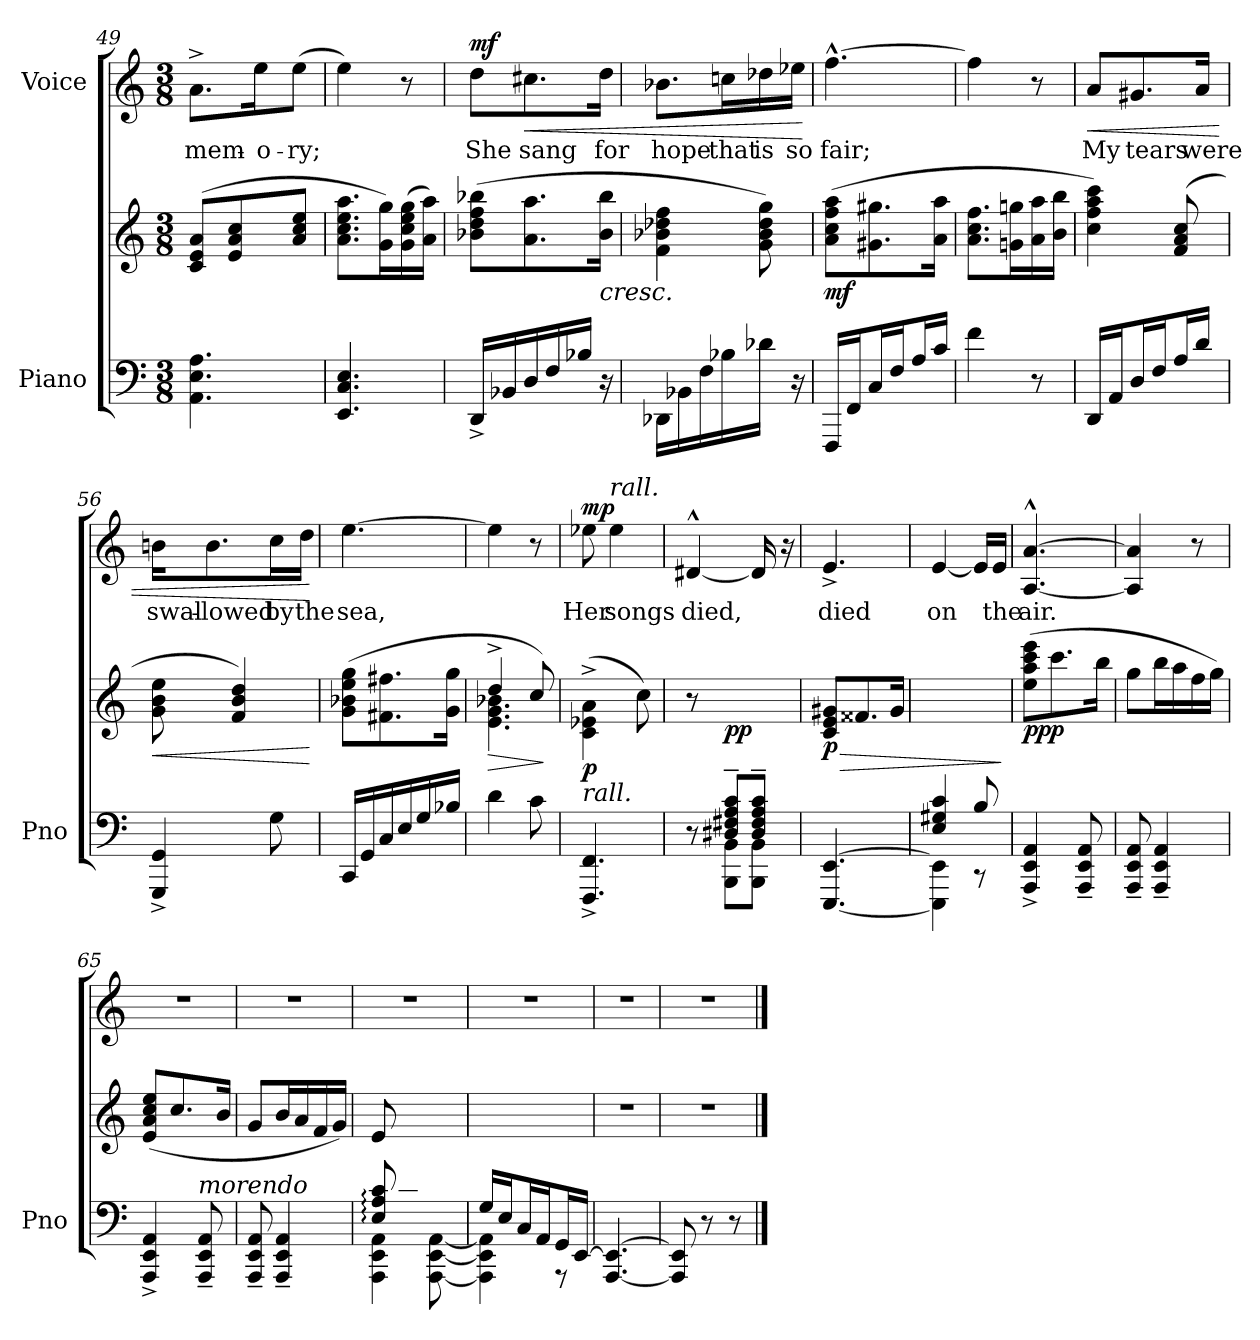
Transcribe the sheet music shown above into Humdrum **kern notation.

**kern	**kern	**dynam	**kern	**text	**dynam
*part2	*part2	*part2	*part1	*part1	*part1
*staff3	*staff2	*staff2/3	*staff1	*staff1	*staff1
*I"Piano	*	*	*I"Voice	*	*
*I'Pno	*	*	*	*	*
*clefF4	*clefG2	*	*clefG2	*	*
*k[]	*k[]	*	*k[]	*	*
*M3/8	*M3/8	*	*M3/8	*	*
=49	=49	=49	=49	=49	=49
4.AA\ 4.E\ 4.A\	(>8c/ 8e/ 8a/L	.	8.a^>\L	mem-	.
.	8e/ 8a/ 8cc/	.	.	.	.
.	.	.	16ee\K	-o-	.
.	8a/ 8cc/ 8ee/J	.	(8ee\J	-ry;	.
=50	=50	=50	=50	=50	=50
4.EE/ 4.C/ 4.E/	8.a\ 8.cc\ 8.ee\ 8.aa\L	.	4ee\)	.	.
.	16g\ 16gg\L)	.	.	.	.
.	(16g\ 16cc\ 16ee\ 16gg\	.	8r	.	.
.	16a\ 16aa\JJ)	.	.	.	.
=51	=51	=51	=51	=51	=51
!	!	!	!	!	!LO:DY:a
16DD^/LL	(8b-X\ 8dd\ 8ff\ 8bb-X\L	.	8dd\L	She	mf
16BB-X/	.	.	.	.	.
!	!	!	!	!	!LO:HP:b
16D/	8.a\ 8.aa\	.	8.cc#X\	sang	<
16F/	.	.	.	.	.
16B-X/JJ	.	.	.	.	.
!	!LO:TX:b:i:t=cresc.	!	!	!	!
16r	16b-\ 16bb-\Jk	.	16dd\Jk	for	.
=52	=52	=52	=52	=52	=52
16DD-X\LL	4f\ 4b-X\ 4dd-X\ 4ff\	.	8.b-X\L	hope	.
16BB-X\	.	.	.	.	.
16F\	.	.	.	.	.
16B-j\	.	.	16ccn\L	that	.
16d-X\JJ	8g\ 8b-\ 8dd-\ 8gg\)	.	16dd-X\	is	.
16r	.	.	16ee-X\JJ	so	.
.	.	.	.	.	[
=53	=53	=53	=53	=53	=53
!	!	!LO:DY:b	!	!	!
16FFF/LL	(8a\ 8cc\ 8ff\ 8aa\L	mf	[4.ff^^\	fair;	.
16FF/J	.	.	.	.	.
16C/L	8.g#X\ 8.gg#X\	.	.	.	.
16F/J	.	.	.	.	.
16A/L	.	.	.	.	.
16c/JJ	16a\ 16aa\Jk	.	.	.	.
=54	=54	=54	=54	=54	=54
4f\	8.a\ 8.cc\ 8.ff\L	.	4ff\]	.	.
.	16gn\ 16ggn\L	.	.	.	.
8r	16a\ 16aa\	.	8r	.	.
.	16b\ 16bb\JJ	.	.	.	.
=55	=55	=55	=55	=55	=55
!	!	!	!	!	!LO:HP:b
16DD/LL	4cc\ 4ff\ 4aa\ 4ccc\)	.	8a/L	My	<
16AA/J	.	.	.	.	.
16D/L	.	.	8.g#X/	tears	.
16F/J	.	.	.	.	.
16A/L	(>8f/ 8a/ 8cc/	.	.	.	.
16d/JJ	.	.	16a/Jk	were	.
=56	=56	=56	=56	=56	=56
!	!	!LO:HP:b	!	!	!
4GGG/^> 4GG/^>	8g\ 8b\ 8ee\	<	16bn\KL	swal-	.
.	.	.	8.b\	-lowed	.
.	4f/ 4b/ 4dd/)	.	.	.	.
8G\	.	.	16cc\L	by	.
.	.	.	16dd\JJ	the	.
.	.	[	.	.	[
=57	=57	=57	=57	=57	=57
16CC/LL	(8g\ 8b-X\ 8ee\ 8gg\L	.	[4.ee\	sea,	.
16GG/	.	.	.	.	.
16C/	8.f#X\ 8.ff#X\	.	.	.	.
16E/	.	.	.	.	.
16G/	.	.	.	.	.
16B-X/JJ	16g\ 16gg\Jk	.	.	.	.
=58	=58	=58	=58	=58	=58
!	!	!LO:HP:b	!	!	!
*	*^	*	*	*	*
4d\	4dd^/	4.e\ 4.g\ 4.b-X\	>	4ee\]	.	.
8c\	8cc/)	.	.	8r	.	.
*	*v	*v	*	*	*	*
.	.	]	.	.	.
=59	=59	=59	=59	=59	=59
!	!LO:TX:b:i:t=rall.	!	!	!	!
!	!	!LO:DY:b	!	!	!LO:DY:a
4.FFF/^> 4.FF/^>	(4c\^> 4e-X\^> 4a\^>	p	8ee-X\	Her	mp
!	!	!	!LO:TX:a:i:t=rall.	!	!
.	.	.	4ee-\	songs	.
.	8cc\)	.	.	.	.
=60	=60	=60	=60	=60	=60
*^	*	*	*	*	*
8ryy	8r	8r	.	[4d#X^^/	died,	.
!	!	!	!LO:DY:b	!	!	!
8D#X/~> 8F#X/~> 8A/~> 8c/~>L	8BBB\ 8BB\L	4ryy	pp	.	.	.
8D#/~> 8F#/~> 8A/~> 8c/~>J	8BBB\ 8BB\J	.	.	16d#/]	.	.
.	.	.	.	16r	.	.
*v	*v	*	*	*	*	*
=61	=61	=61	=61	=61	=61
!	!	!LO:HP:b	!	!	!
!	!	!LO:DY:n=1:b	!	!	!
[4.EEE/ [<4.EE/	(8c/ 8e/ 8g#X/L	> p	4.e^>/	died	.
.	8.f##X/	.	.	.	.
.	16g#/Jk	.	.	.	.
=62	=62	=62	=62	=62	=62
*^	*	*	*	*	*
4E/ 4G#X/ 4c/	4EEE\] 4EE\]	4.ryy	.	[4e/	on	.
8B/)	8r	.	.	16e/LL]	.	.
.	.	.	.	16e/JJ	the	.
*v	*v	*	*	*	*	*
.	.	]	.	.	.
=63	=63	=63	=63	=63	=63
!	!	!LO:DY:b	!	!	!
4AAA/^ 4EE/^ 4AA/^	(8ee\ 8aa\ 8ccc\ 8eee\L	ppp	[4.A/^^ [4.a/^^	air.	.
.	8.ccc\	.	.	.	.
8AAA/~ 8EE/~ 8AA/~	.	.	.	.	.
.	16bb\Jk	.	.	.	.
=64	=64	=64	=64	=64	=64
8AAA/~ 8EE/~ 8AA/~	8gg\L	.	4A/] 4a/]	.	.
4AAA/~ 4EE/~ 4AA/~	16bb\L	.	.	.	.
.	16aa\	.	.	.	.
.	16ff\	.	8r	.	.
.	16gg\JJ)	.	.	.	.
=65	=65	=65	=65	=65	=65
4AAA/^ 4EE/^ 4AA/^	(8e/ 8a/ 8cc/ 8ee/L	.	4.r	.	.
.	8.cc/	.	.	.	.
!LO:TX:a:i:t=morendo	!	!	!	!	!
8AAA/~ 8EE/~ 8AA/~	.	.	.	.	.
.	16b/Jk	.	.	.	.
=66	=66	=66	=66	=66	=66
8AAA/~ 8EE/~ 8AA/~	8g/L	.	4.r	.	.
4AAA/~ 4EE/~ 4AA/~	16b/L	.	.	.	.
.	16a/	.	.	.	.
.	16f/	.	.	.	.
.	16g/JJ)	.	.	.	.
=67	=67	=67	=67	=67	=67
*^	*	*	*	*	*
*	*^	*	*	*	*	*
8ryy	4AAA\ 4EE\ 4AA\	8E/: 8A/: 8c/:	(8e/L	.	4.r	.	.
8.c/	.	4ryy	4ryy	.	.	.	.
.	[8AAA\ [8EE\ [8AA\	.	.	.	.	.	.
16B/Jk	.	.	.	.	.	.	.
*	*v	*v	*	*	*	*	*
=68	=68	=68	=68	=68	=68	=68
16G/LL	4AAA\] 4EE\] 4AA\]	4.ryy	.	4.r	.	.
16E/J	.	.	.	.	.	.
16C/L	.	.	.	.	.	.
16AA/J	.	.	.	.	.	.
16GG/L	8r	.	.	.	.	.
[>16EE/JJ	.	.	.	.	.	.
*v	*v	*	*	*	*	*
=69	=69	=69	=69	=69	=69
[4.AAA/ 4.EE/_	4.r	.	4.r	.	.
=70	=70	=70	=70	=70	=70
8AAA/] 8EE/]	4.r)	.	4.r	.	.
8r	.	.	.	.	.
8r	.	.	.	.	.
==	==	==	==	==	==
*-	*-	*-	*-	*-	*-
